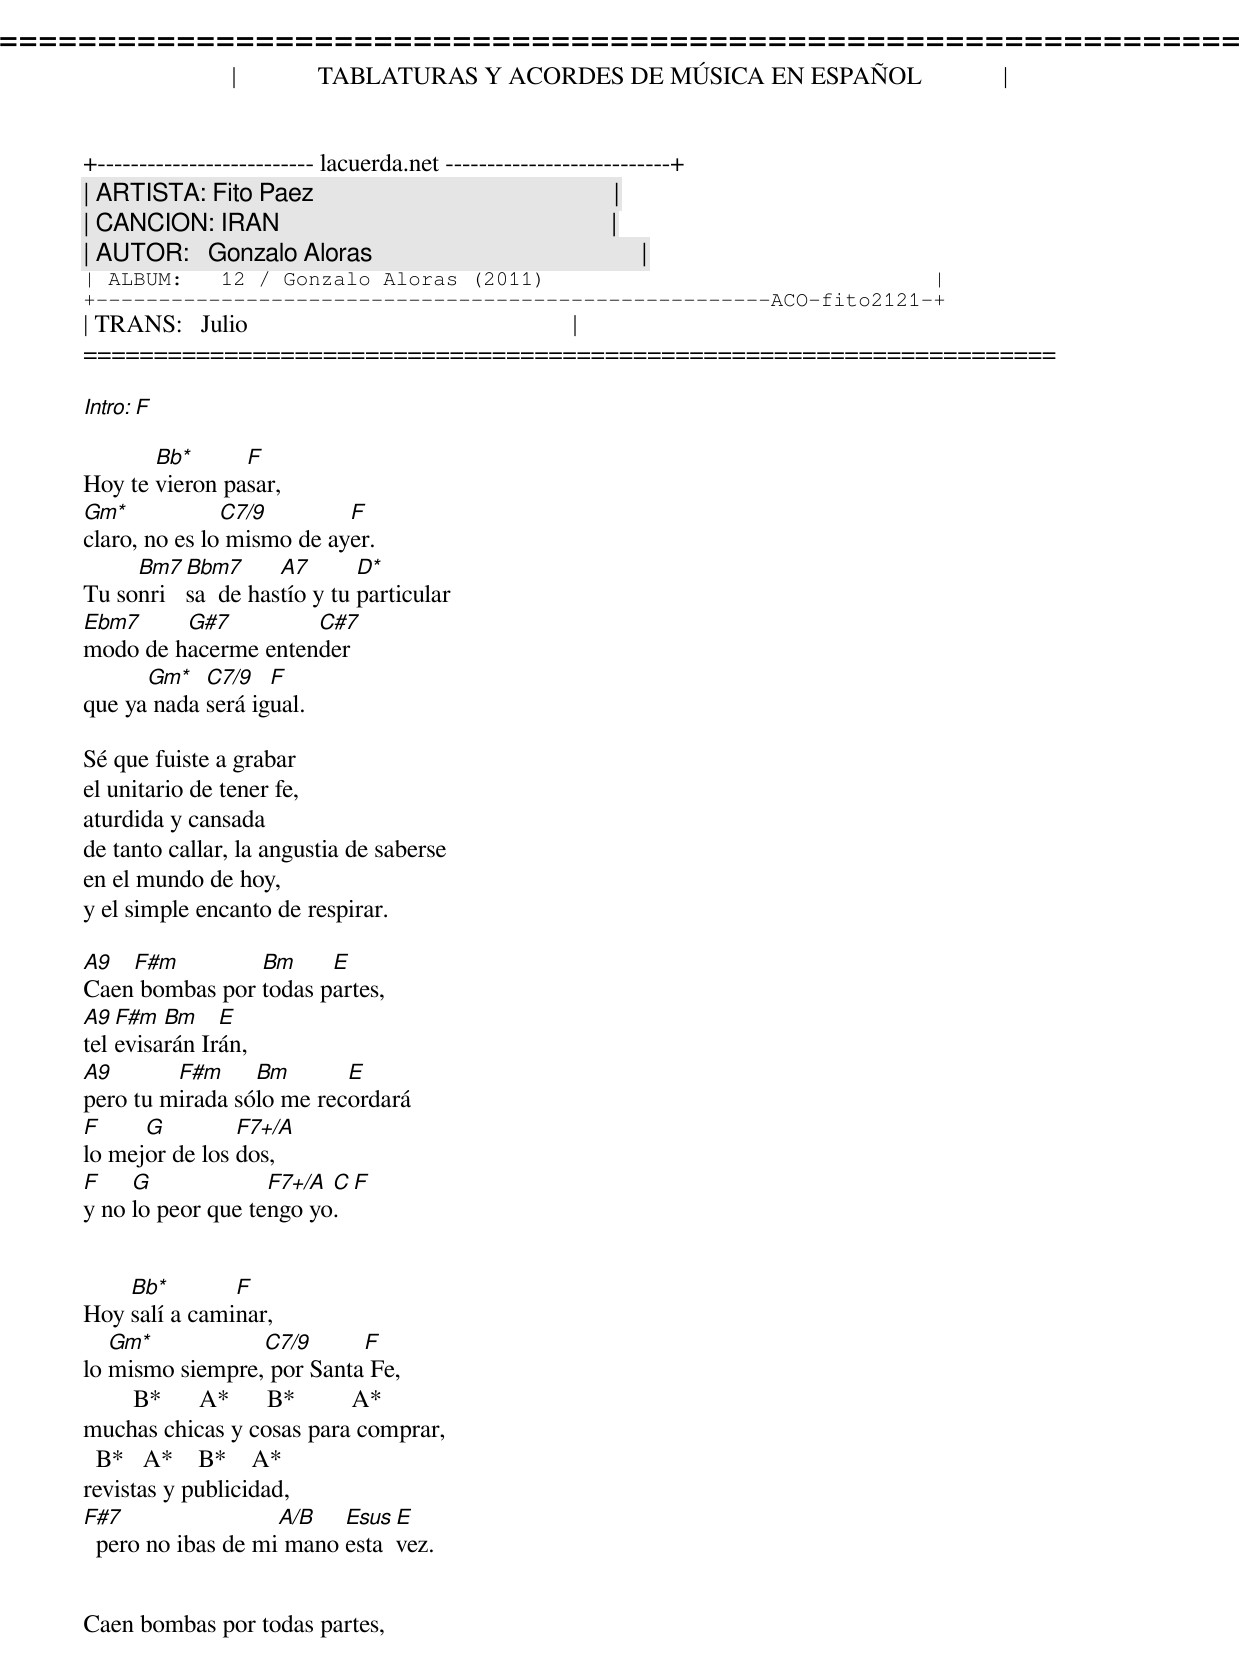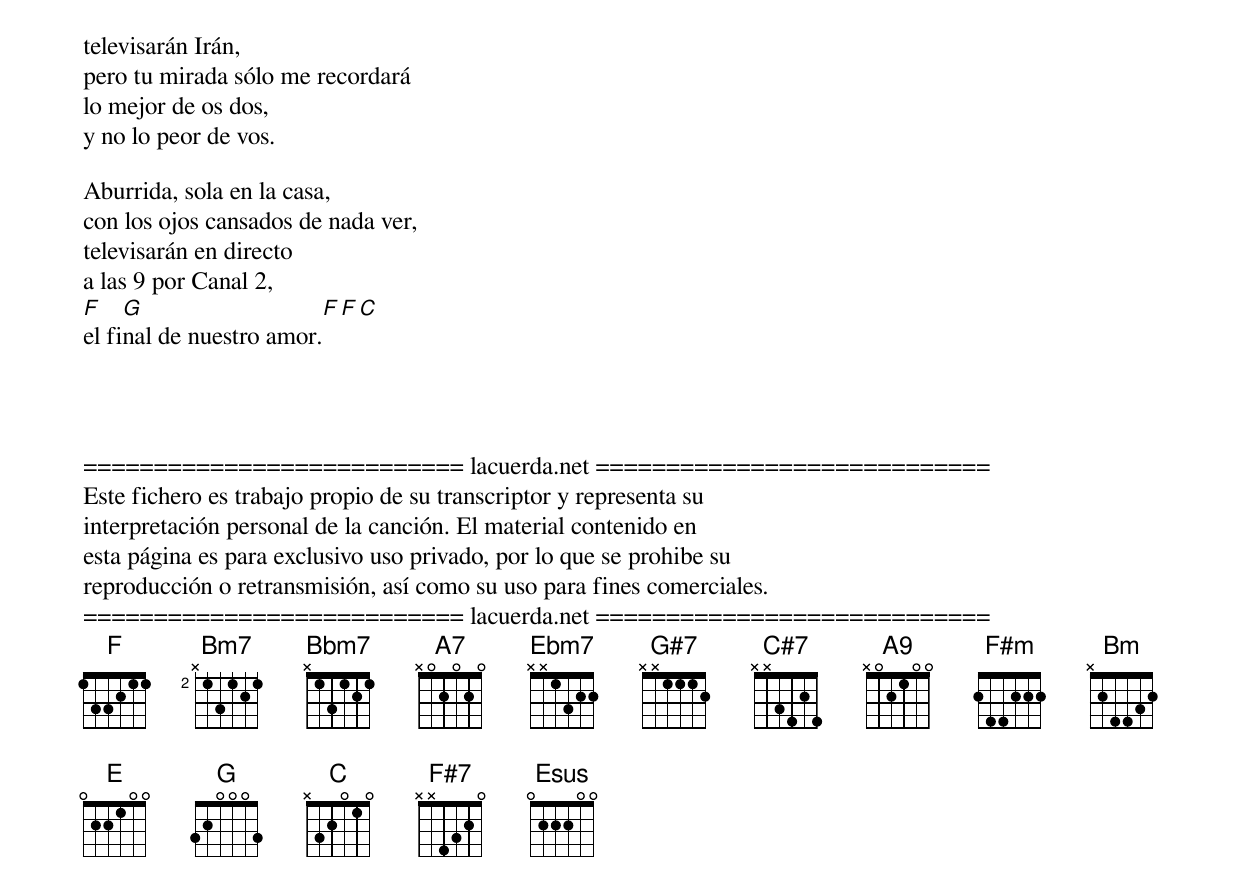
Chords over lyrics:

=====================================================================
|             TABLATURAS Y ACORDES DE MÚSICA EN ESPAÑOL             |
+-------------------------- lacuerda.net ---------------------------+
| ARTISTA: Fito Paez                                                |
| CANCION: IRAN                                                     |
| AUTOR:   Gonzalo Aloras                                           |
| ALBUM:   12 / Gonzalo Aloras (2011)                               |
+------------------------------------------------------ACO-fito2121-+
| TRANS:   Julio                                                    |
=====================================================================

Intro: F

       Bb*      F
Hoy te vieron pasar,
Gm*            C7/9        F
claro, no es lo mismo de ayer.
     Bm7 Bbm7      A7       D*
Tu sonri sa  de hastío y tu particular
Ebm7     G#7         C#7
modo de hacerme entender
      Gm*   C7/9   F
que ya nada será igual.

Sé que fuiste a grabar
el unitario de tener fe,
aturdida y cansada
de tanto callar, la angustia de saberse
en el mundo de hoy,
y el simple encanto de respirar.

A9  F#m         Bm     E
Caen bombas por todas partes,
A9 F#m  Bm    E
televisarán Irán,
A9       F#m     Bm       E
pero tu mirada sólo me recordará
F     G         F7+/A
lo mejor de los dos,
F    G             F7+/A C        F
y no lo peor que tengo yo.


    Bb*        F
Hoy salí a caminar,
   Gm*           C7/9      F
lo mismo siempre, por Santa Fe,
        B*      A*      B*         A*
muchas chicas y cosas para comprar,
  B*   A*    B*    A*
revistas y publicidad,
F#7                 A/B   Esus E
  pero no ibas de mi mano esta vez.


Caen bombas por todas partes,
televisarán Irán,
pero tu mirada sólo me recordará
lo mejor de os dos,
y no lo peor de vos.

Aburrida, sola en la casa,
con los ojos cansados de nada ver,
televisarán en directo
a las 9 por Canal 2,
F    G                   F F   C
el final de nuestro amor.


Bb*:  6X566X
Gm*:  333333
D*:   X5465X
B*:   7X677X
A*:   5X455X
A/B:  7X765X


=========================== lacuerda.net ============================
Este fichero es trabajo propio de su transcriptor y representa su
interpretación personal de la canción. El material contenido en
esta página es para exclusivo uso privado, por lo que se prohibe su
reproducción o retransmisión, así como su uso para fines comerciales.
=========================== lacuerda.net ============================
